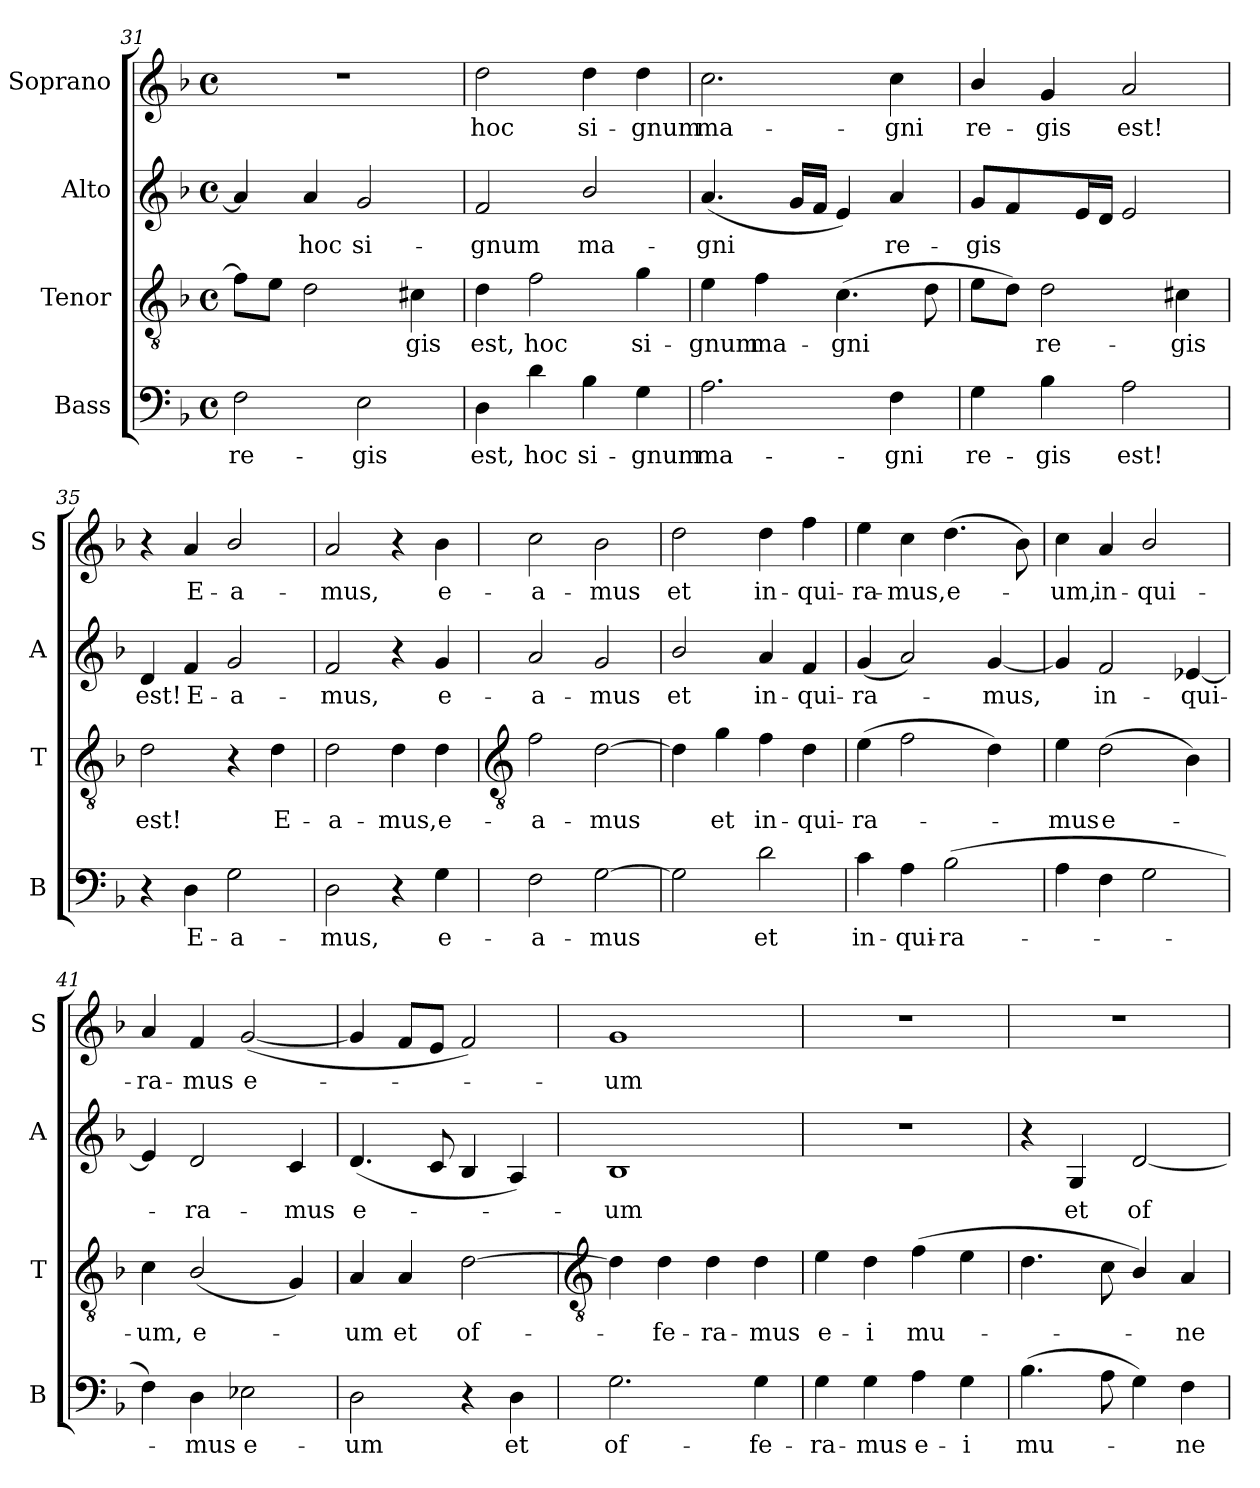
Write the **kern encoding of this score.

**kern	**text	**kern	**text	**kern	**text	**kern	**text
*part4	*part4	*part3	*part3	*part2	*part2	*part1	*part1
*staff4	*staff4	*staff3	*staff3	*staff2	*staff2	*staff1	*staff1
*I"Bass	*	*I"Tenor	*	*I"Alto	*	*I"Soprano	*
*I'B	*	*I'T	*	*I'A	*	*I'S	*
!!LO:LB:g=z
*clefF4	*	*clefGv2	*	*clefG2	*	*clefG2	*
*k[b-]	*	*k[b-]	*	*k[b-]	*	*k[b-]	*
*F:	*	*F:	*	*F:	*	*F:	*
*M4/4	*	*M4/4	*	*M4/4	*	*M4/4	*
*met(c)	*	*met(c)	*	*met(c)	*	*met(c)	*
=31	=31	=31	=31	=31	=31	=31	=31
!	!LO:LY:b	!	!	!	!	!	!
2F	re-	8fL]	.	4a]	.	1r	.
.	.	8eJ	.	.	.	.	.
!	!	!	!	!	!LO:LY:b	!	!
.	.	2d	.	4a	hoc	.	.
!	!LO:LY:b	!	!	!	!LO:LY:b	!	!
2E	-gis	.	.	2g	si-	.	.
!	!	!	!LO:LY:b	!	!	!	!
.	.	4c#X	gis	.	.	.	.
=32	=32	=32	=32	=32	=32	=32	=32
!	!LO:LY:b	!	!LO:LY:b	!	!LO:LY:b	!	!LO:LY:b
4D	est,	4d	est,	2f	-gnum	2dd	hoc
!	!LO:LY:b	!	!LO:LY:b	!	!	!	!
4d	hoc	2f	hoc	.	.	.	.
!	!LO:LY:b	!	!	!	!LO:LY:b	!	!LO:LY:b
4B-	si-	.	.	2b-/	ma-	4dd	si-
!	!LO:LY:b	!	!LO:LY:b	!	!	!	!LO:LY:b
4G	-gnum	4g	si-	.	.	4dd	-gnum
=33	=33	=33	=33	=33	=33	=33	=33
!	!LO:LY:b	!	!LO:LY:b	!	!LO:LY:b	!	!LO:LY:b
2.A	ma-	4e	-gnum	(<4.a	-gni	2.cc	ma-
!	!	!	!LO:LY:b	!	!	!	!
.	.	4f	ma-	.	.	.	.
.	.	.	.	16gLL	.	.	.
.	.	.	.	16fJJ	.	.	.
!	!	!	!LO:LY:b	!	!	!	!
.	.	(>4.c	-gni	4e)	.	.	.
!	!LO:LY:b	!	!	!	!LO:LY:b	!	!LO:LY:b
4F	-gni	.	.	4a	re-	4cc	-gni
.	.	8d	.	.	.	.	.
=34	=34	=34	=34	=34	=34	=34	=34
!	!LO:LY:b	!	!	!	!LO:LY:b	!	!LO:LY:b
4G	re-	8eL	.	8gL	-gis	4b-/	re-
.	.	8dJ)	.	4f	.	.	.
!	!LO:LY:b	!	!LO:LY:b	!	!	!	!LO:LY:b
4B-	-gis	2d	re-	.	.	4g	-gis
.	.	.	.	16eL	.	.	.
.	.	.	.	16dJJ	.	.	.
!	!LO:LY:b	!	!	!	!	!	!LO:LY:b
2A	est!	.	.	2e	.	2a	est!
!	!	!	!LO:LY:b	!	!	!	!
.	.	4c#X	-gis	.	.	.	.
=35	=35	=35	=35	=35	=35	=35	=35
!	!	!	!LO:LY:b	!	!LO:LY:b	!	!
4r	.	2d	est!	4d	est!	4r	.
!	!LO:LY:b	!	!	!	!LO:LY:b	!	!LO:LY:b
4D	E-	.	.	4f	E-	4a	E-
!	!LO:LY:b	!	!	!	!LO:LY:b	!	!LO:LY:b
2G	-a-	4r	.	2g	-a-	2b-/	-a-
!	!	!	!LO:LY:b	!	!	!	!
.	.	4d	E-	.	.	.	.
=36	=36	=36	=36	=36	=36	=36	=36
!	!LO:LY:b	!	!LO:LY:b	!	!LO:LY:b	!	!LO:LY:b
2D	-mus,	2d	-a-	2f	-mus,	2a	-mus,
!	!	!	!LO:LY:b	!	!	!	!
4r	.	4d	-mus,	4r	.	4r	.
!	!LO:LY:b	!	!LO:LY:b	!	!LO:LY:b	!	!LO:LY:b
4G	e-	4d	e-	4g	e-	4b-	e-
!!LO:LB:g=z
=37	=37	=37	=37	=37	=37	=37	=37
*	*	*clefGv2	*	*	*	*	*
!	!LO:LY:b	!	!LO:LY:b	!	!LO:LY:b	!	!LO:LY:b
2F	-a-	2f	-a-	2a	-a-	2cc	-a-
!	!LO:LY:b	!	!LO:LY:b	!	!LO:LY:b	!	!LO:LY:b
[2G	-mus	[2d	-mus	2g	-mus	2b-	-mus
=38	=38	=38	=38	=38	=38	=38	=38
!	!	!	!	!	!LO:LY:b	!	!LO:LY:b
2G]	.	4d]	.	2b-/	et	2dd	et
!	!	!	!LO:LY:b	!	!	!	!
.	.	4g	et	.	.	.	.
!	!LO:LY:b	!	!LO:LY:b	!	!LO:LY:b	!	!LO:LY:b
2d	et	4f	in-	4a	in-	4dd	in-
!	!	!	!LO:LY:b	!	!LO:LY:b	!	!LO:LY:b
.	.	4d	-qui-	4f	-qui-	4ff	-qui-
=39	=39	=39	=39	=39	=39	=39	=39
!	!LO:LY:b	!	!LO:LY:b	!	!LO:LY:b	!	!LO:LY:b
4c	in-	(>4e	-ra-	(<4g	-ra-	4ee	-ra-
!	!LO:LY:b	!	!	!	!	!	!LO:LY:b
4A	-qui-	2f	.	2a)	.	4cc	-mus,
!	!LO:LY:b	!	!	!	!	!	!LO:LY:b
(>2B-	-ra-	.	.	.	.	(>4.dd	e-
!	!	!	!	!	!LO:LY:b	!	!
.	.	4d)	.	[4g	mus,	.	.
.	.	.	.	.	.	8b-)	.
=40	=40	=40	=40	=40	=40	=40	=40
!	!	!	!LO:LY:b	!	!	!	!LO:LY:b
4A	.	4e	mus	4g]	.	4cc	um,
!	!	!	!LO:LY:b	!	!LO:LY:b	!	!LO:LY:b
4F	.	(>2d	e-	2f	in-	4a	in-
!	!	!	!	!	!	!	!LO:LY:b
2G	.	.	.	.	.	2b-/	-qui-
!	!	!	!	!	!LO:LY:b	!	!
.	.	4B-)	.	[4e-X	-qui-	.	.
=41	=41	=41	=41	=41	=41	=41	=41
!	!	!	!LO:LY:b	!	!	!	!LO:LY:b
4F)	.	4c	um,	4e-]	.	4a	-ra-
!	!LO:LY:b	!	!LO:LY:b	!	!LO:LY:b	!	!LO:LY:b
4D	mus	(<2B-/	e-	2d	ra-	4f	-mus
!	!LO:LY:b	!	!	!	!	!	!LO:LY:b
2E-X	e-	.	.	.	.	(<[2g	e-
!	!	!	!	!	!LO:LY:b	!	!
.	.	4G)	.	4c	-mus	.	.
=42	=42	=42	=42	=42	=42	=42	=42
!	!LO:LY:b	!	!LO:LY:b	!	!LO:LY:b	!	!
2D	-um	4A	um	(<4.d	e-	4g]	.
!	!	!	!LO:LY:b	!	!	!	!
.	.	4A	et	.	.	8fL	.
.	.	.	.	8c	.	8eJ	.
!	!	!	!LO:LY:b	!	!	!	!
4r	.	[2d	of-	4B-	.	2f)	.
!	!LO:LY:b	!	!	!	!	!	!
4D	et	.	.	4A)	.	.	.
!!LO:LB:g=z
=43	=43	=43	=43	=43	=43	=43	=43
*	*	*clefGv2	*	*	*	*	*
!	!LO:LY:b	!	!	!	!LO:LY:b	!	!LO:LY:b
2.G	of-	4d]	.	1B-	um	1g	um
!	!	!	!LO:LY:b	!	!	!	!
.	.	4d	fe-	.	.	.	.
!	!	!	!LO:LY:b	!	!	!	!
.	.	4d	-ra-	.	.	.	.
!	!LO:LY:b	!	!LO:LY:b	!	!	!	!
4G	-fe-	4d	-mus	.	.	.	.
=44	=44	=44	=44	=44	=44	=44	=44
!	!LO:LY:b	!	!LO:LY:b	!	!	!	!
4G	-ra-	4e	e-	1r	.	1r	.
!	!LO:LY:b	!	!LO:LY:b	!	!	!	!
4G	-mus	4d	-i	.	.	.	.
!	!LO:LY:b	!	!LO:LY:b	!	!	!	!
4A	e-	(>4f	mu-	.	.	.	.
!	!LO:LY:b	!	!	!	!	!	!
4G	-i	4e	.	.	.	.	.
=45	=45	=45	=45	=45	=45	=45	=45
!	!LO:LY:b	!	!	!	!	!	!
(>4.B-	mu-	4.d	.	4r	.	1r	.
!	!	!	!	!	!LO:LY:b	!	!
.	.	.	.	4G	et	.	.
8A	.	8c	.	.	.	.	.
!	!	!	!	!	!LO:LY:b	!	!
4G)	.	4B-/)	.	[2d	of-	.	.
!	!LO:LY:b	!	!LO:LY:b	!	!	!	!
4F	ne-	4A	ne-	.	.	.	.
=	=	=	=	=	=	=	=
*-	*-	*-	*-	*-	*-	*-	*-
